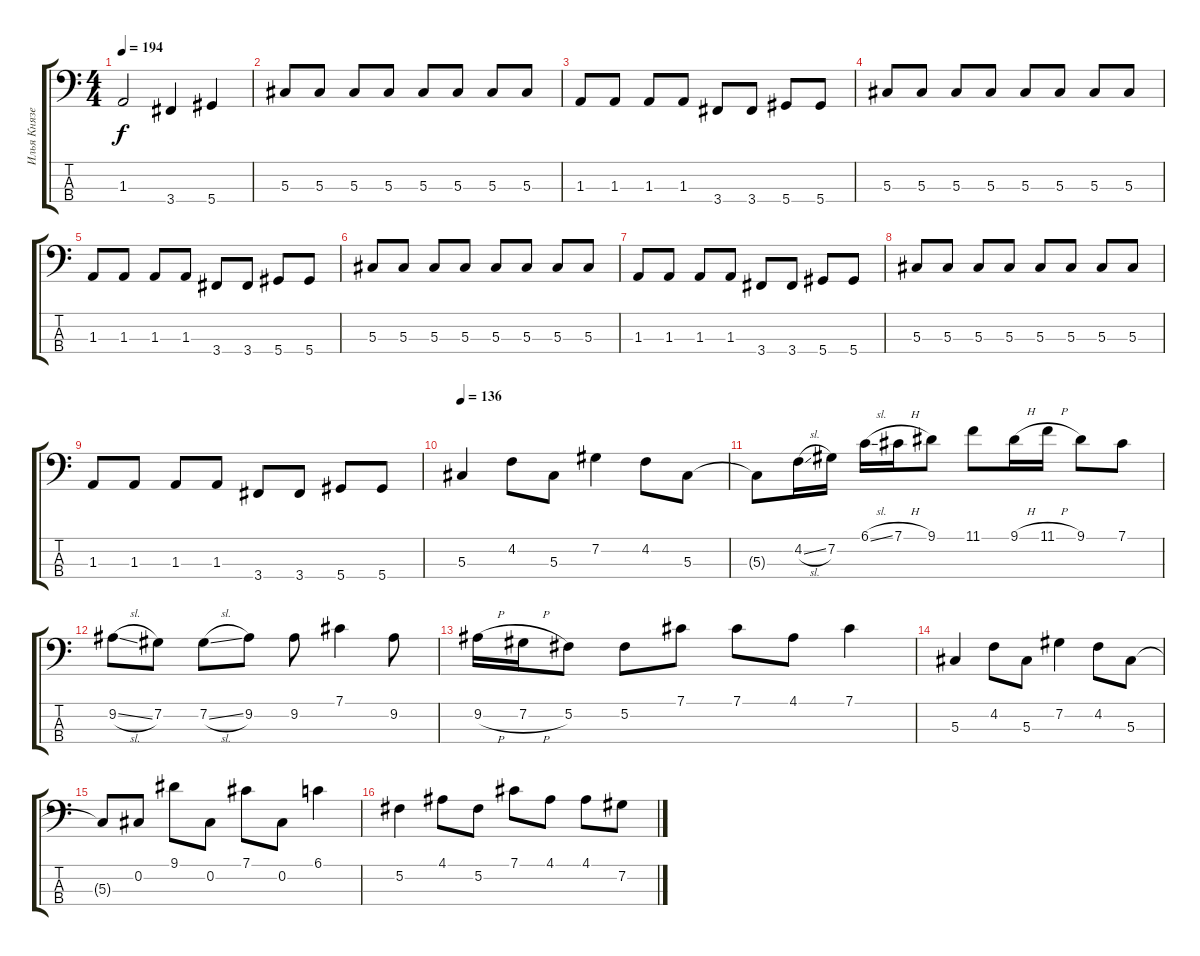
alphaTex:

\track ("Илья Князев" "Илья Князе") {instrument electricbassfinger}
\staff {score tabs}
\tuning (Gb2 Db2 Ab1 Eb1) {hide}
\ts (4 4)
\tempo 194
\clef f4
\ks c
1.3.2{dy f} 3.4.4 5.4.4 |
5.3.8 5.3.8 5.3.8 5.3.8 5.3.8 5.3.8 5.3.8 5.3.8 |
1.3.8 1.3.8 1.3.8 1.3.8 3.4.8 3.4.8 5.4.8 5.4.8 |
5.3.8 5.3.8 5.3.8 5.3.8 5.3.8 5.3.8 5.3.8 5.3.8 |
1.3.8 1.3.8 1.3.8 1.3.8 3.4.8 3.4.8 5.4.8 5.4.8 |
5.3.8 5.3.8 5.3.8 5.3.8 5.3.8 5.3.8 5.3.8 5.3.8 |
1.3.8 1.3.8 1.3.8 1.3.8 3.4.8 3.4.8 5.4.8 5.4.8 |
5.3.8 5.3.8 5.3.8 5.3.8 5.3.8 5.3.8 5.3.8 5.3.8 |
1.3.8 1.3.8 1.3.8 1.3.8 3.4.8 3.4.8 5.4.8 5.4.8 |
\tempo 136
5.3.4{volume 16} 4.2.8 5.3.8 7.2.4 4.2.8 5.3.8 |
5.3{t}.8 4.2{sl}.16 7.2.16 6.1{sl}.16 7.1{h}.16 9.1.8 11.1.8 9.1{h}.16 11.1{h}.16 9.1.8 7.1.8 |
9.2{sl}.8 7.2.8 7.2{sl}.8 9.2.8 9.2.8 7.1.4 9.2.8 |
9.2{h}.16 7.2{h}.16 5.2.8 5.2.8 7.1.8 7.1.8 4.1.8 7.1.4 |
5.3.4 4.2.8 5.3.8 7.2.4 4.2.8 5.3.8 |
5.3{t}.8 0.2.8 9.1.8 0.2.8 7.1.8 0.2.8 6.1.4 |
5.2.4 4.1.8 5.2.8 7.1.8 4.1.8 4.1.8 7.2.8
